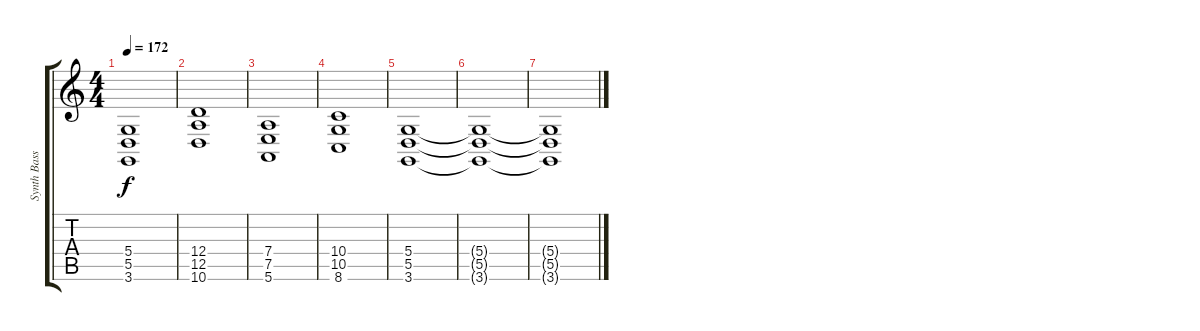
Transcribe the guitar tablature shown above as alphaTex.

\track ("Synth Bass" "Synth Bass") {instrument lead1square}
\staff {score tabs}
\tuning (E4 B3 G3 D3 A2 E2) {hide}
\ts (4 4)
\tempo 172
\clef g2
\ks c
(5.4 5.5 3.6).1{dy f} |
(12.4 12.5 10.6).1 |
(7.4 7.5 5.6).1 |
(10.4 10.5 8.6).1 |
(5.4 5.5 3.6).1 |
(5.4{t} 5.5{t} 3.6{t}).1 |
(5.4{t} 5.5{t} 3.6{t}).1
